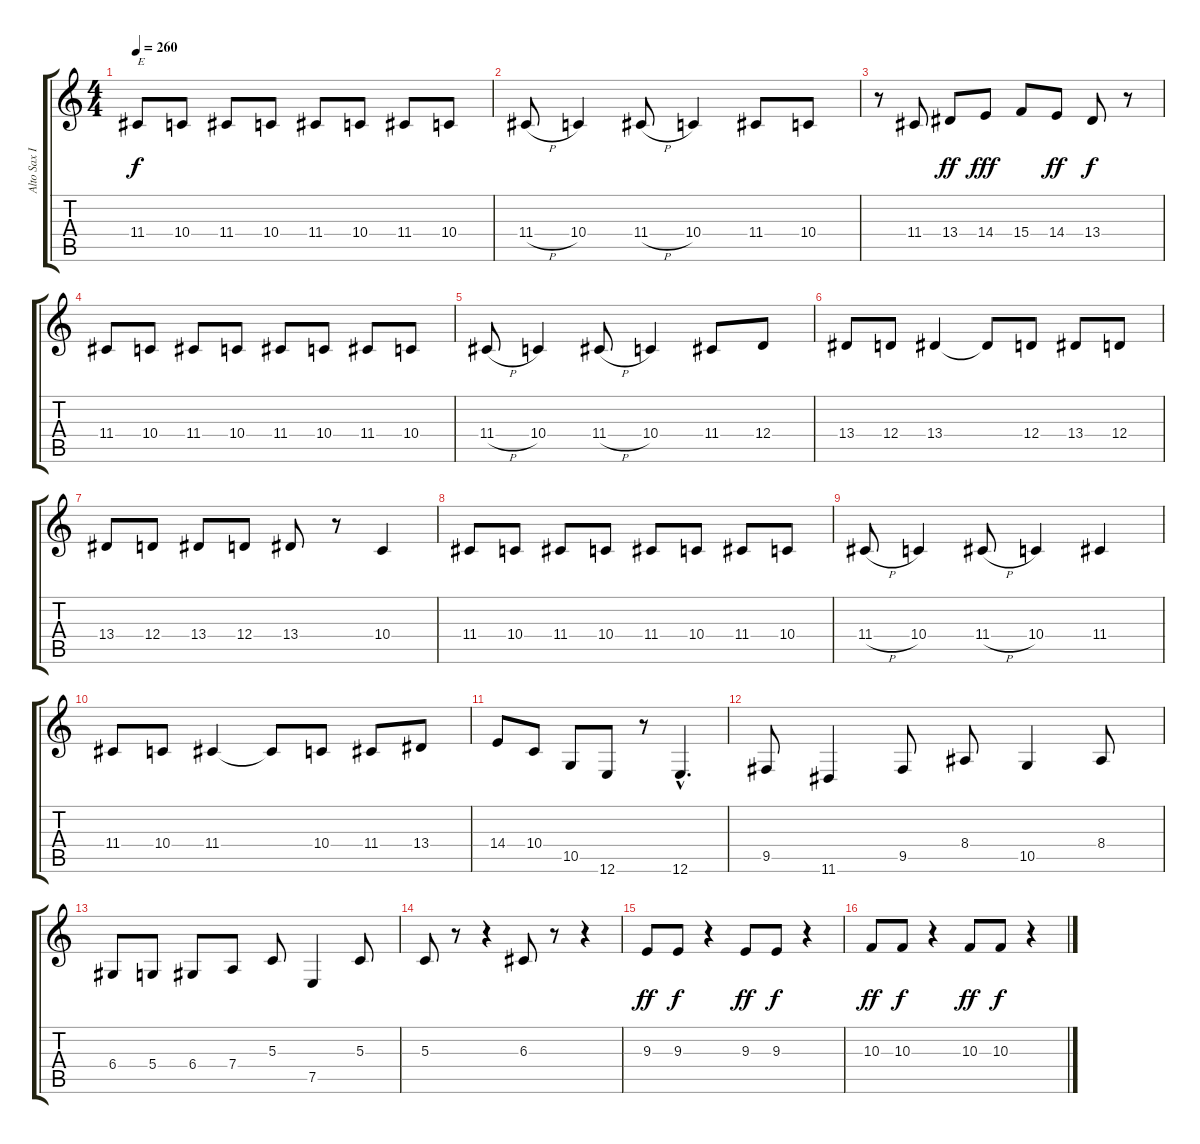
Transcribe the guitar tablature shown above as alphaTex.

\track ("Alto Sax II" "Alto Sax I") {instrument altosax}
\staff {score tabs}
\tuning (E4 B3 G3 D3 A2 E2) {hide}
\ts (4 4)
\tempo 260
\clef g2
\ks c
11.4.8{txt "E" dy f} 10.4.8 11.4.8 10.4.8 11.4.8 10.4.8 11.4.8 10.4.8 |
11.4{h}.8 10.4.4 11.4{h}.8 10.4.4 11.4.8 10.4.8 |
r.8 11.4.8 13.4.8{dy ff} 14.4.8{dy fff} 15.4.8 14.4.8{dy ff} 13.4.8{dy f} r.8 |
11.4.8 10.4.8 11.4.8 10.4.8 11.4.8 10.4.8 11.4.8 10.4.8 |
11.4{h}.8 10.4.4 11.4{h}.8 10.4.4 11.4.8 12.4.8 |
13.4.8 12.4.8 13.4.4 13.4{t}.8 12.4.8 13.4.8 12.4.8 |
13.4.8 12.4.8 13.4.8 12.4.8 13.4.8 r.8 10.4.4 |
11.4.8 10.4.8 11.4.8 10.4.8 11.4.8 10.4.8 11.4.8 10.4.8 |
11.4{h}.8 10.4.4 11.4{h}.8 10.4.4 11.4.4 |
11.4.8 10.4.8 11.4.4 11.4{t}.8 10.4.8 11.4.8 13.4.8 |
14.4.8 10.4.8 10.5.8 12.6.8 r.8 12.6{hac}.4{d} |
9.5.8 11.6.4 9.5.8 8.4.8 10.5.4 8.4.8 |
6.4.8 5.4.8 6.4.8 7.4.8 5.3.8 7.5.4 5.3.8 |
5.3.8 r.8 r.4 6.3.8 r.8 r.4 |
9.3.8{dy ff} 9.3.8{dy f} r.4 9.3.8{dy ff} 9.3.8{dy f} r.4 |
10.3.8{dy ff} 10.3.8{dy f} r.4 10.3.8{dy ff} 10.3.8{dy f} r.4
